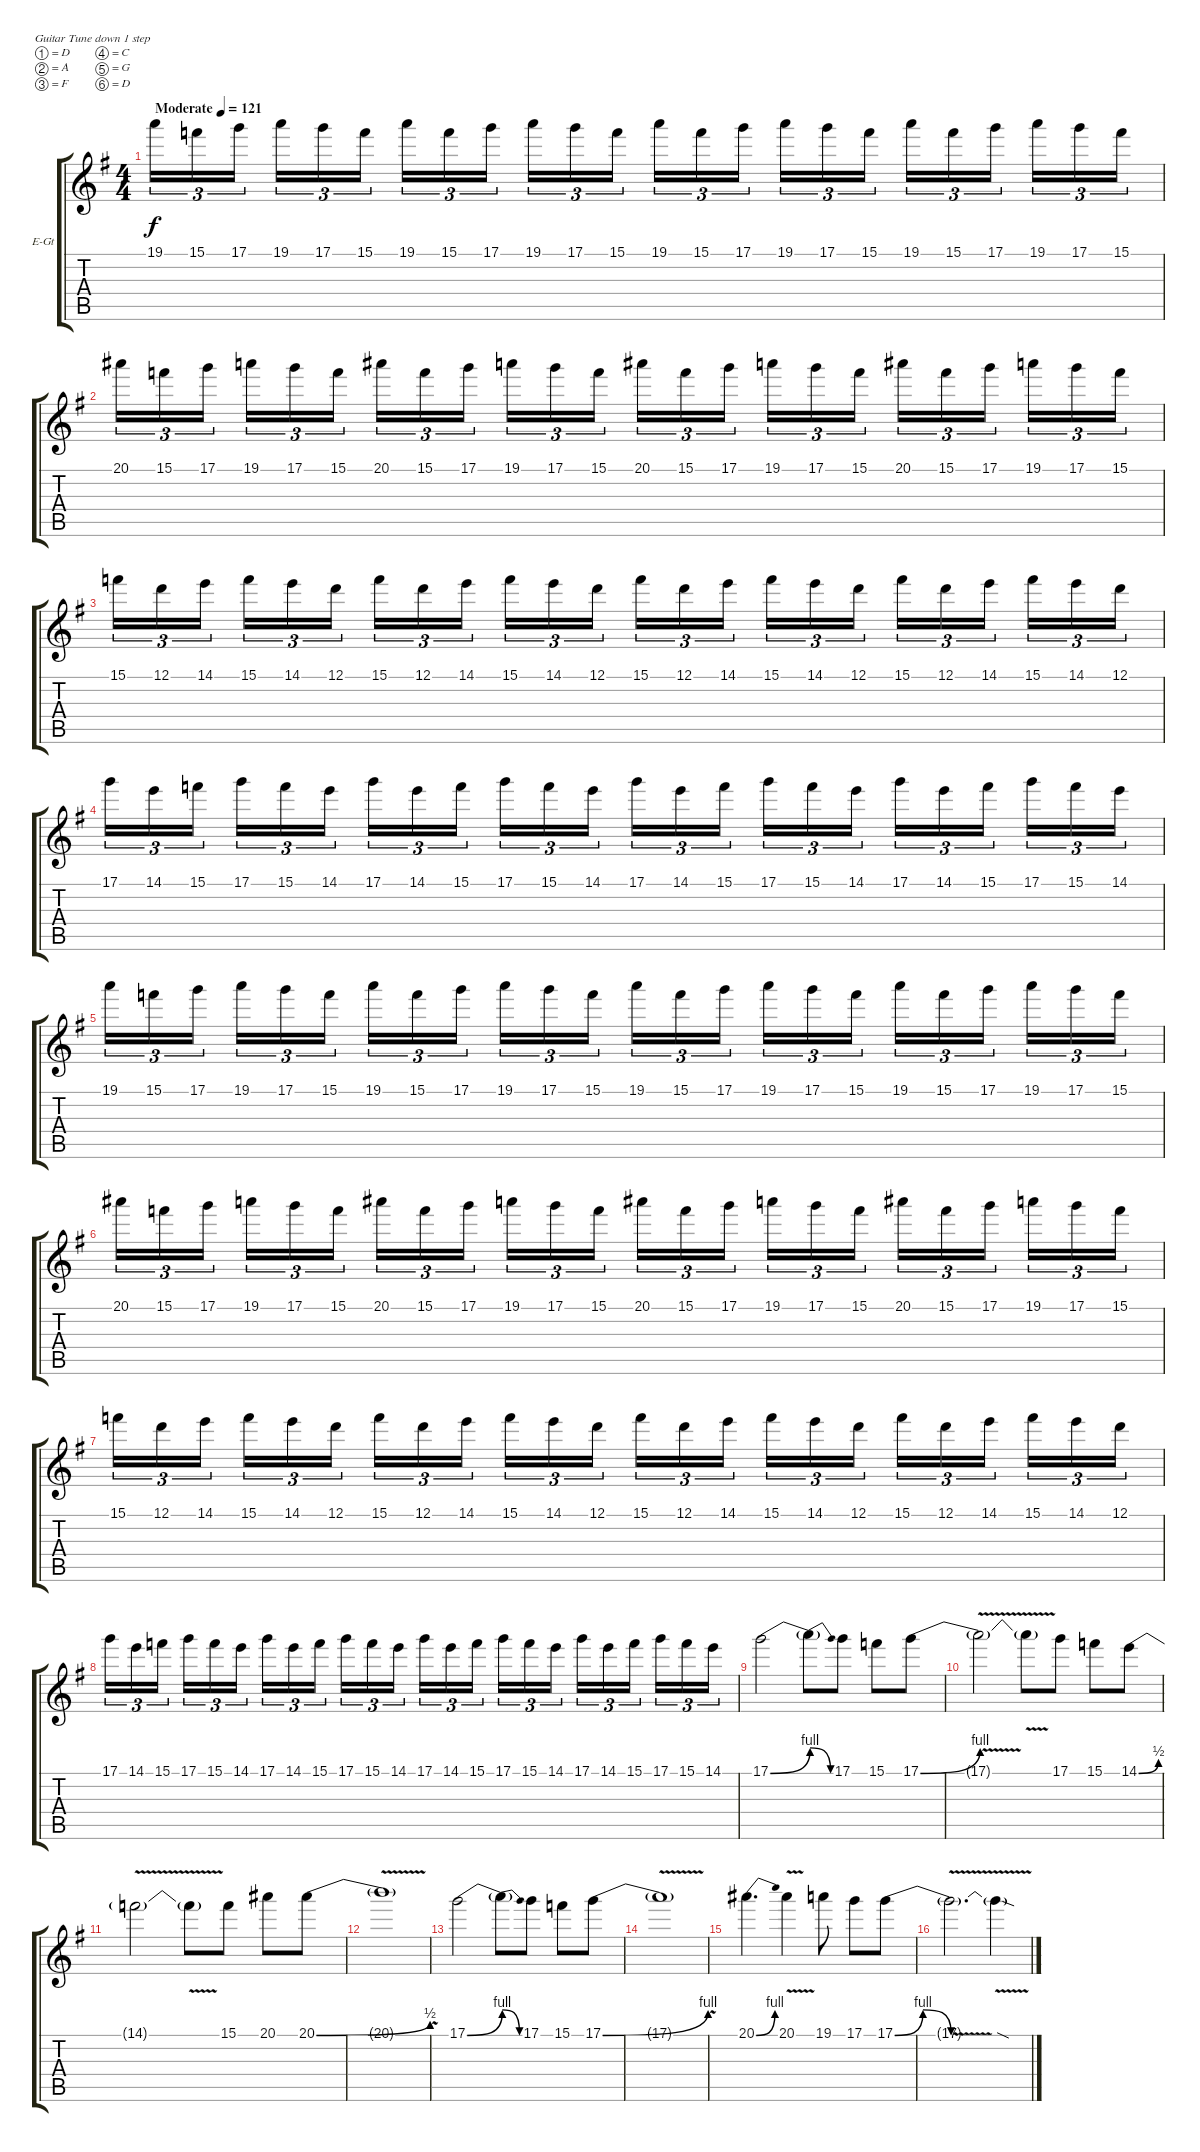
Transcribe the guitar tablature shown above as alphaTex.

\bracketExtendMode groupsimilarinstruments
\firstSystemTrackNameOrientation horizontal
\otherSystemsTrackNameOrientation horizontal
\track ("Leon Kemp" "E-Gt") {instrument distortionguitar}
\staff {score tabs}
\tuning (D4 A3 F3 C3 G2 D2)
\ts (4 4)
\beaming (8 2 2 2 2)
\tempo (121 "Moderate")
\clef g2
\ks g
19.1.16{tu (3 2) dy f instrument distortionguitar} 15.1.16{tu (3 2)} 17.1.16{tu (3 2)} 19.1.16{tu (3 2)} 17.1.16{tu (3 2)} 15.1.16{tu (3 2)} 19.1.16{tu (3 2)} 15.1.16{tu (3 2)} 17.1.16{tu (3 2)} 19.1.16{tu (3 2)} 17.1.16{tu (3 2)} 15.1.16{tu (3 2)} 19.1.16{tu (3 2)} 15.1.16{tu (3 2)} 17.1.16{tu (3 2)} 19.1.16{tu (3 2)} 17.1.16{tu (3 2)} 15.1.16{tu (3 2)} 19.1.16{tu (3 2)} 15.1.16{tu (3 2)} 17.1.16{tu (3 2)} 19.1.16{tu (3 2)} 17.1.16{tu (3 2)} 15.1.16{tu (3 2)} |
20.1.16{tu (3 2)} 15.1.16{tu (3 2)} 17.1.16{tu (3 2)} 19.1.16{tu (3 2)} 17.1.16{tu (3 2)} 15.1.16{tu (3 2)} 20.1.16{tu (3 2)} 15.1.16{tu (3 2)} 17.1.16{tu (3 2)} 19.1.16{tu (3 2)} 17.1.16{tu (3 2)} 15.1.16{tu (3 2)} 20.1.16{tu (3 2)} 15.1.16{tu (3 2)} 17.1.16{tu (3 2)} 19.1.16{tu (3 2)} 17.1.16{tu (3 2)} 15.1.16{tu (3 2)} 20.1.16{tu (3 2)} 15.1.16{tu (3 2)} 17.1.16{tu (3 2)} 19.1.16{tu (3 2)} 17.1.16{tu (3 2)} 15.1.16{tu (3 2)} |
15.1.16{tu (3 2)} 12.1.16{tu (3 2)} 14.1.16{tu (3 2)} 15.1.16{tu (3 2)} 14.1.16{tu (3 2)} 12.1.16{tu (3 2)} 15.1.16{tu (3 2)} 12.1.16{tu (3 2)} 14.1.16{tu (3 2)} 15.1.16{tu (3 2)} 14.1.16{tu (3 2)} 12.1.16{tu (3 2)} 15.1.16{tu (3 2)} 12.1.16{tu (3 2)} 14.1.16{tu (3 2)} 15.1.16{tu (3 2)} 14.1.16{tu (3 2)} 12.1.16{tu (3 2)} 15.1.16{tu (3 2)} 12.1.16{tu (3 2)} 14.1.16{tu (3 2)} 15.1.16{tu (3 2)} 14.1.16{tu (3 2)} 12.1.16{tu (3 2)} |
17.1.16{tu (3 2)} 14.1.16{tu (3 2)} 15.1.16{tu (3 2)} 17.1.16{tu (3 2)} 15.1.16{tu (3 2)} 14.1.16{tu (3 2)} 17.1.16{tu (3 2)} 14.1.16{tu (3 2)} 15.1.16{tu (3 2)} 17.1.16{tu (3 2)} 15.1.16{tu (3 2)} 14.1.16{tu (3 2)} 17.1.16{tu (3 2)} 14.1.16{tu (3 2)} 15.1.16{tu (3 2)} 17.1.16{tu (3 2)} 15.1.16{tu (3 2)} 14.1.16{tu (3 2)} 17.1.16{tu (3 2)} 14.1.16{tu (3 2)} 15.1.16{tu (3 2)} 17.1.16{tu (3 2)} 15.1.16{tu (3 2)} 14.1.16{tu (3 2)} |
19.1.16{tu (3 2)} 15.1.16{tu (3 2)} 17.1.16{tu (3 2)} 19.1.16{tu (3 2)} 17.1.16{tu (3 2)} 15.1.16{tu (3 2)} 19.1.16{tu (3 2)} 15.1.16{tu (3 2)} 17.1.16{tu (3 2)} 19.1.16{tu (3 2)} 17.1.16{tu (3 2)} 15.1.16{tu (3 2)} 19.1.16{tu (3 2)} 15.1.16{tu (3 2)} 17.1.16{tu (3 2)} 19.1.16{tu (3 2)} 17.1.16{tu (3 2)} 15.1.16{tu (3 2)} 19.1.16{tu (3 2)} 15.1.16{tu (3 2)} 17.1.16{tu (3 2)} 19.1.16{tu (3 2)} 17.1.16{tu (3 2)} 15.1.16{tu (3 2)} |
20.1.16{tu (3 2)} 15.1.16{tu (3 2)} 17.1.16{tu (3 2)} 19.1.16{tu (3 2)} 17.1.16{tu (3 2)} 15.1.16{tu (3 2)} 20.1.16{tu (3 2)} 15.1.16{tu (3 2)} 17.1.16{tu (3 2)} 19.1.16{tu (3 2)} 17.1.16{tu (3 2)} 15.1.16{tu (3 2)} 20.1.16{tu (3 2)} 15.1.16{tu (3 2)} 17.1.16{tu (3 2)} 19.1.16{tu (3 2)} 17.1.16{tu (3 2)} 15.1.16{tu (3 2)} 20.1.16{tu (3 2)} 15.1.16{tu (3 2)} 17.1.16{tu (3 2)} 19.1.16{tu (3 2)} 17.1.16{tu (3 2)} 15.1.16{tu (3 2)} |
15.1.16{tu (3 2)} 12.1.16{tu (3 2)} 14.1.16{tu (3 2)} 15.1.16{tu (3 2)} 14.1.16{tu (3 2)} 12.1.16{tu (3 2)} 15.1.16{tu (3 2)} 12.1.16{tu (3 2)} 14.1.16{tu (3 2)} 15.1.16{tu (3 2)} 14.1.16{tu (3 2)} 12.1.16{tu (3 2)} 15.1.16{tu (3 2)} 12.1.16{tu (3 2)} 14.1.16{tu (3 2)} 15.1.16{tu (3 2)} 14.1.16{tu (3 2)} 12.1.16{tu (3 2)} 15.1.16{tu (3 2)} 12.1.16{tu (3 2)} 14.1.16{tu (3 2)} 15.1.16{tu (3 2)} 14.1.16{tu (3 2)} 12.1.16{tu (3 2)} |
17.1.16{tu (3 2)} 14.1.16{tu (3 2)} 15.1.16{tu (3 2)} 17.1.16{tu (3 2)} 15.1.16{tu (3 2)} 14.1.16{tu (3 2)} 17.1.16{tu (3 2)} 14.1.16{tu (3 2)} 15.1.16{tu (3 2)} 17.1.16{tu (3 2)} 15.1.16{tu (3 2)} 14.1.16{tu (3 2)} 17.1.16{tu (3 2)} 14.1.16{tu (3 2)} 15.1.16{tu (3 2)} 17.1.16{tu (3 2)} 15.1.16{tu (3 2)} 14.1.16{tu (3 2)} 17.1.16{tu (3 2)} 14.1.16{tu (3 2)} 15.1.16{tu (3 2)} 17.1.16{tu (3 2)} 15.1.16{tu (3 2)} 14.1.16{tu (3 2)} |
17.1{be (bend 0 0 60 4)}.2 17.1{be (release 0 4 60 0) t}.8 17.1.8 15.1.8 17.1{be (bend 0 0 60 4)}.8 |
17.1{v t}.2 17.1{v t}.8 17.1.8 15.1.8 14.1{be (bend 0 0 60 2)}.8 |
14.1{v t}.2 14.1{v t}.8 15.1.8 20.1.8 20.1{be (bend 0 0 60 2)}.8 |
20.1{v t}.1 |
17.1{be (bend 0 0 60 4)}.2 17.1{be (release 0 4 60 0) t}.8 17.1.8 15.1.8 17.1{be (bend 0 0 60 4)}.8 |
17.1{v t}.1 |
20.1{be (bend 0 0 60 4)}.4{d} 20.1{v}.4 19.1.8 17.1.8 17.1{be (bendrelease 0 0 30 4 30 4 60 0)}.8 |
17.1{v t}.2{d} 17.1{v sod t}.4
